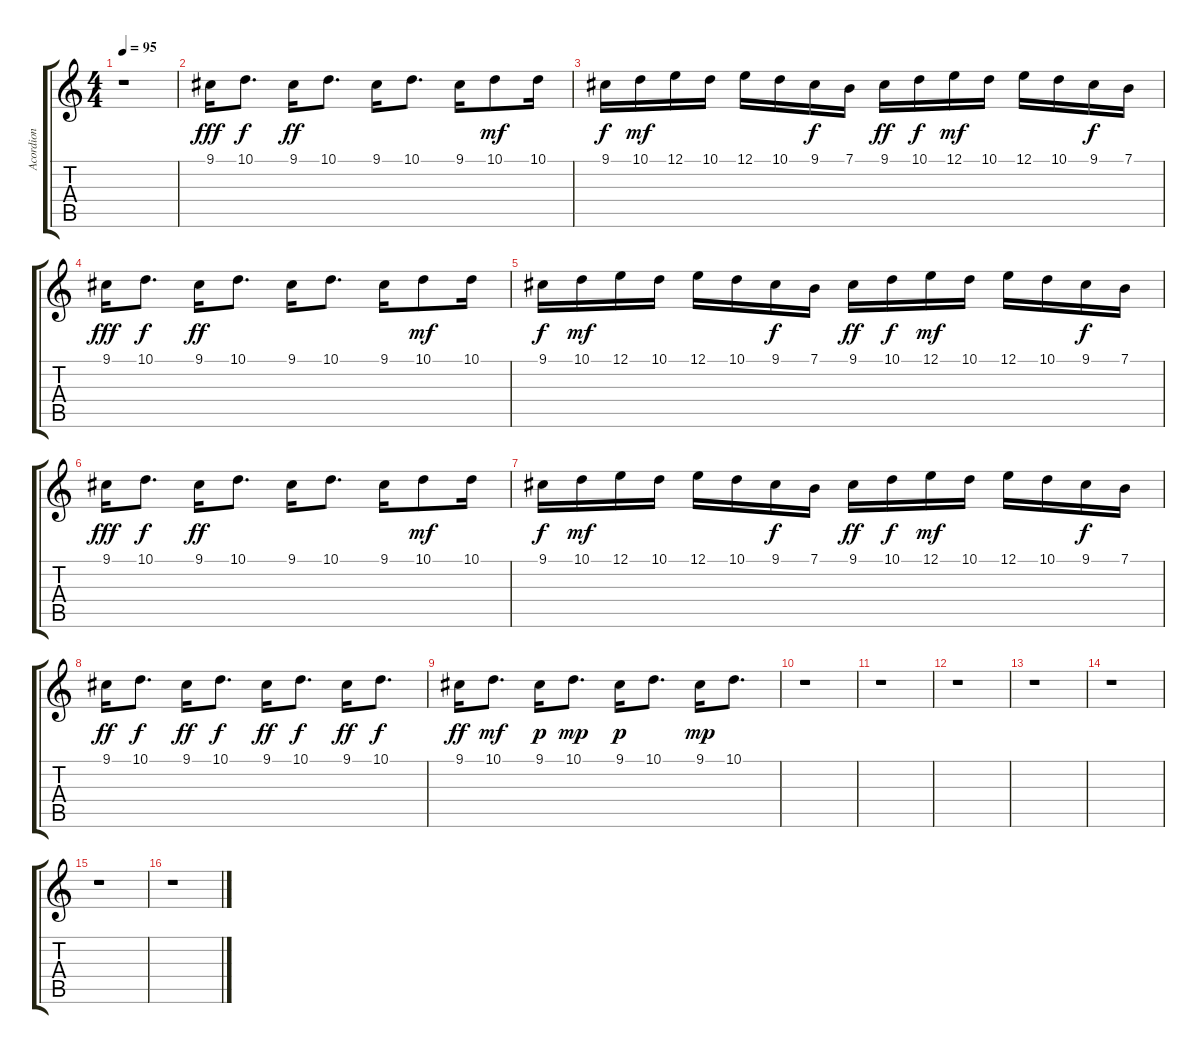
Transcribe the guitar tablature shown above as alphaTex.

\track ("Acordion" "Acordion") {instrument accordion}
\staff {score tabs}
\tuning (E4 B3 G3 D3 A2 E2) {hide}
\ts (4 4)
\tempo 95
\clef g2
\ks c
r.1{dy fff} |
9.1.16 10.1.8{d dy f} 9.1.16{dy ff} 10.1.8{d} 9.1.16 10.1.8{d} 9.1.16 10.1.8{dy mf} 10.1.16 |
9.1.16{dy f} 10.1.16{dy mf} 12.1.16 10.1.16 12.1.16 10.1.16 9.1.16{dy f} 7.1.16 9.1.16{dy ff} 10.1.16{dy f} 12.1.16{dy mf} 10.1.16 12.1.16 10.1.16 9.1.16{dy f} 7.1.16 |
9.1.16{dy fff} 10.1.8{d dy f} 9.1.16{dy ff} 10.1.8{d} 9.1.16 10.1.8{d} 9.1.16 10.1.8{dy mf} 10.1.16 |
9.1.16{dy f} 10.1.16{dy mf} 12.1.16 10.1.16 12.1.16 10.1.16 9.1.16{dy f} 7.1.16 9.1.16{dy ff} 10.1.16{dy f} 12.1.16{dy mf} 10.1.16 12.1.16 10.1.16 9.1.16{dy f} 7.1.16 |
9.1.16{dy fff} 10.1.8{d dy f} 9.1.16{dy ff} 10.1.8{d} 9.1.16 10.1.8{d} 9.1.16 10.1.8{dy mf} 10.1.16 |
9.1.16{dy f} 10.1.16{dy mf} 12.1.16 10.1.16 12.1.16 10.1.16 9.1.16{dy f} 7.1.16 9.1.16{dy ff} 10.1.16{dy f} 12.1.16{dy mf} 10.1.16 12.1.16 10.1.16 9.1.16{dy f} 7.1.16 |
9.1.16{dy ff} 10.1.8{d dy f} 9.1.16{dy ff} 10.1.8{d dy f} 9.1.16{dy ff} 10.1.8{d dy f} 9.1.16{dy ff} 10.1.8{d dy f} |
9.1.16{dy ff} 10.1.8{d dy mf} 9.1.16{dy p} 10.1.8{d dy mp} 9.1.16{dy p} 10.1.8{d} 9.1.16{dy mp} 10.1.8{d} |
r.1 |
r.1 |
r.1 |
r.1 |
r.1 |
r.1 |
r.1
